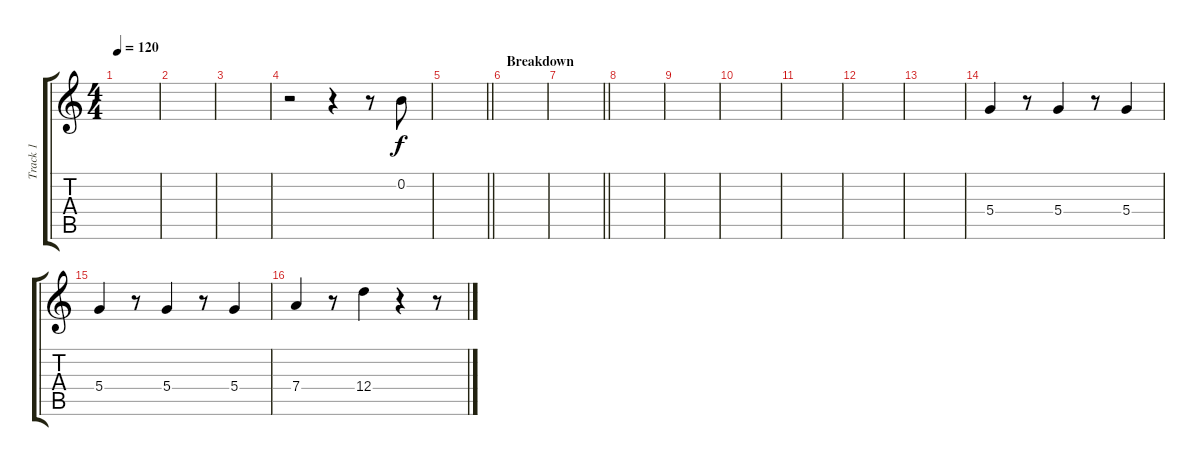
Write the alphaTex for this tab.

\track ("Track 1" "Track 1") {instrument acousticguitarsteel}
\staff {score tabs}
\tuning (E4 B3 G3 D3 A2 E2) {hide}
\ts (4 4)
\tempo 120
\clef g2
\ks c
|
|
|
r.2 r.4 r.8 0.2.8 |
\barLineRight lightlight
|
\section ("" "Breakdown")
|
\barLineRight lightlight
|
|
|
|
|
|
|
5.4.4 r.8 5.4.4 r.8 5.4.4 |
5.4.4 r.8 5.4.4 r.8 5.4.4 |
7.4.4 r.8 12.4.4 r.4 r.8
